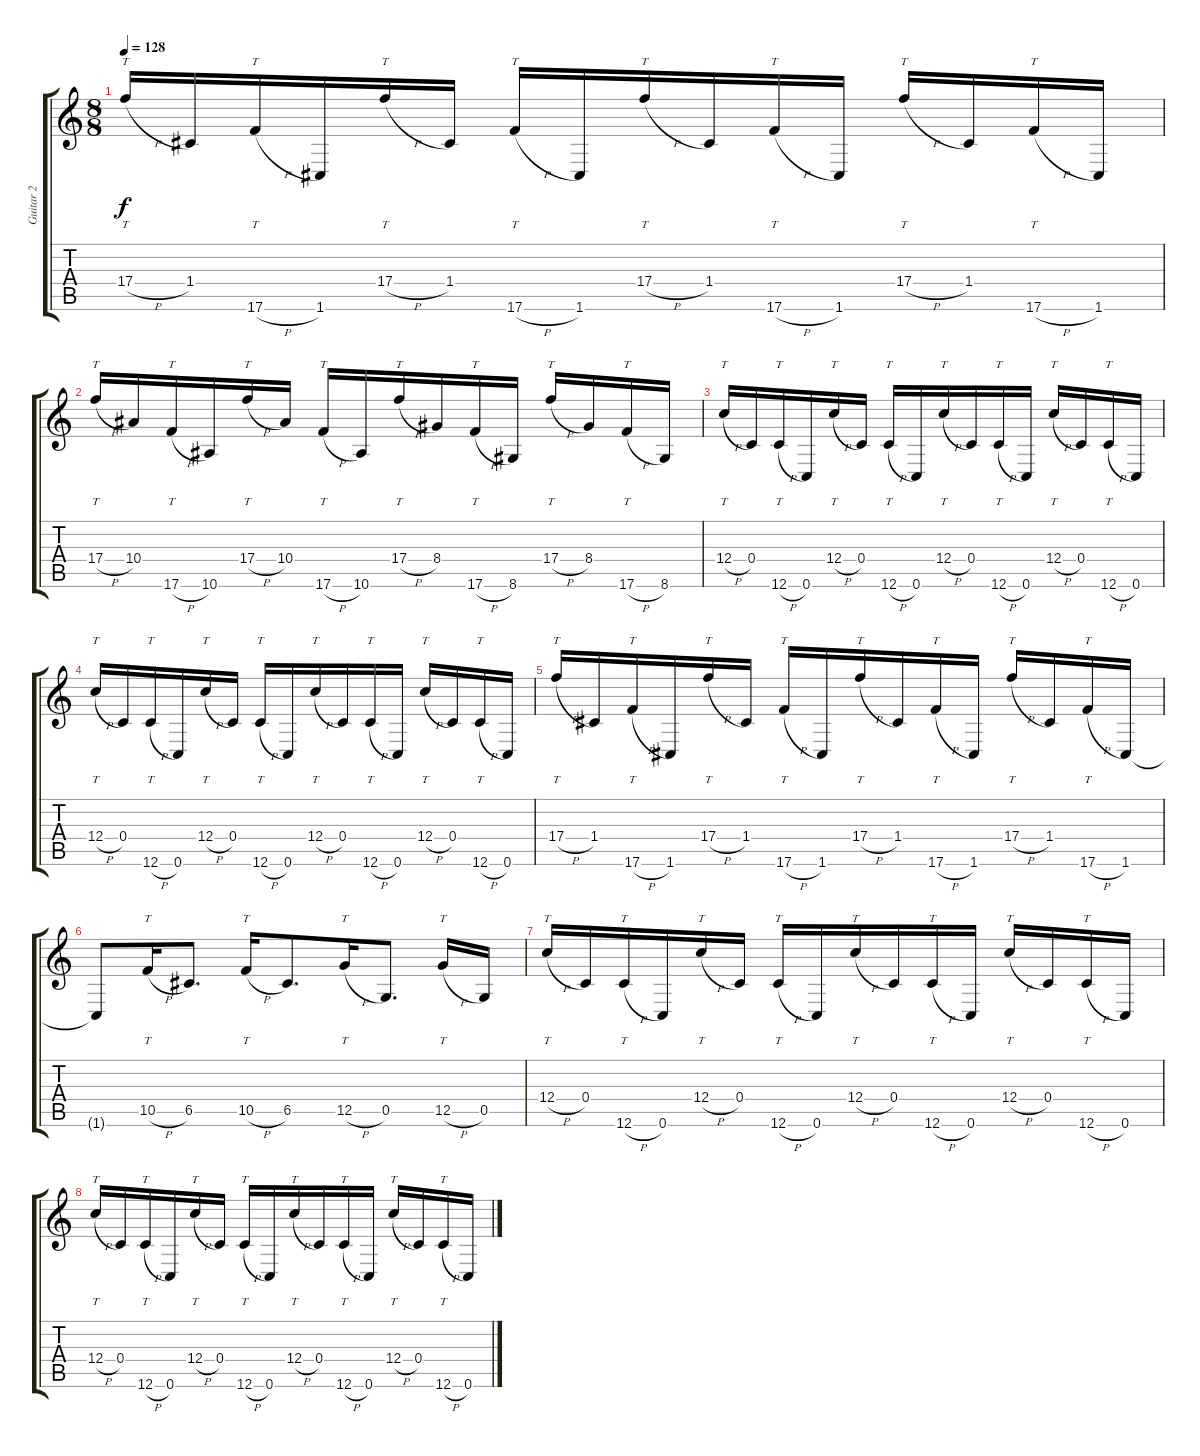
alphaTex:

\track ("Guitar 2" "Guitar 2") {instrument electricguitarjazz}
\staff {score tabs}
\tuning (D4 A3 F3 C3 G2 C2) {hide}
\ts (8 8)
\tempo 128
\clef g2
\ks c
17.4{h}.16{tt dy f} 1.4.16 17.6{h}.16{tt} 1.6.16 17.4{h}.16{tt} 1.4.16 17.6{h}.16{tt} 1.6.16 17.4{h}.16{tt} 1.4.16 17.6{h}.16{tt} 1.6.16 17.4{h}.16{tt} 1.4.16 17.6{h}.16{tt} 1.6.16 |
17.4{h}.16{tt} 10.4.16 17.6{h}.16{tt} 10.6.16 17.4{h}.16{tt} 10.4.16 17.6{h}.16{tt} 10.6.16 17.4{h}.16{tt} 8.4.16 17.6{h}.16{tt} 8.6.16 17.4{h}.16{tt} 8.4.16 17.6{h}.16{tt} 8.6.16 |
12.4{h}.16{tt} 0.4.16 12.6{h}.16{tt} 0.6.16 12.4{h}.16{tt} 0.4.16 12.6{h}.16{tt} 0.6.16 12.4{h}.16{tt} 0.4.16 12.6{h}.16{tt} 0.6.16 12.4{h}.16{tt} 0.4.16 12.6{h}.16{tt} 0.6.16 |
12.4{h}.16{tt} 0.4.16 12.6{h}.16{tt} 0.6.16 12.4{h}.16{tt} 0.4.16 12.6{h}.16{tt} 0.6.16 12.4{h}.16{tt} 0.4.16 12.6{h}.16{tt} 0.6.16 12.4{h}.16{tt} 0.4.16 12.6{h}.16{tt} 0.6.16 |
17.4{h}.16{tt} 1.4.16 17.6{h}.16{tt} 1.6.16 17.4{h}.16{tt} 1.4.16 17.6{h}.16{tt} 1.6.16 17.4{h}.16{tt} 1.4.16 17.6{h}.16{tt} 1.6.16 17.4{h}.16{tt} 1.4.16 17.6{h}.16{tt} 1.6.16 |
1.6{t}.8 10.5{h}.16{tt} 6.5.8{d} 10.5{h}.16{tt} 6.5.8{d} 12.5{h}.16{tt} 0.5.8{d} 12.5{h}.16{tt} 0.5.16 |
12.4{h}.16{tt} 0.4.16 12.6{h}.16{tt} 0.6.16 12.4{h}.16{tt} 0.4.16 12.6{h}.16{tt} 0.6.16 12.4{h}.16{tt} 0.4.16 12.6{h}.16{tt} 0.6.16 12.4{h}.16{tt} 0.4.16 12.6{h}.16{tt} 0.6.16 |
12.4{h}.16{tt} 0.4.16 12.6{h}.16{tt} 0.6.16 12.4{h}.16{tt} 0.4.16 12.6{h}.16{tt} 0.6.16 12.4{h}.16{tt} 0.4.16 12.6{h}.16{tt} 0.6.16 12.4{h}.16{tt} 0.4.16 12.6{h}.16{tt} 0.6.16
